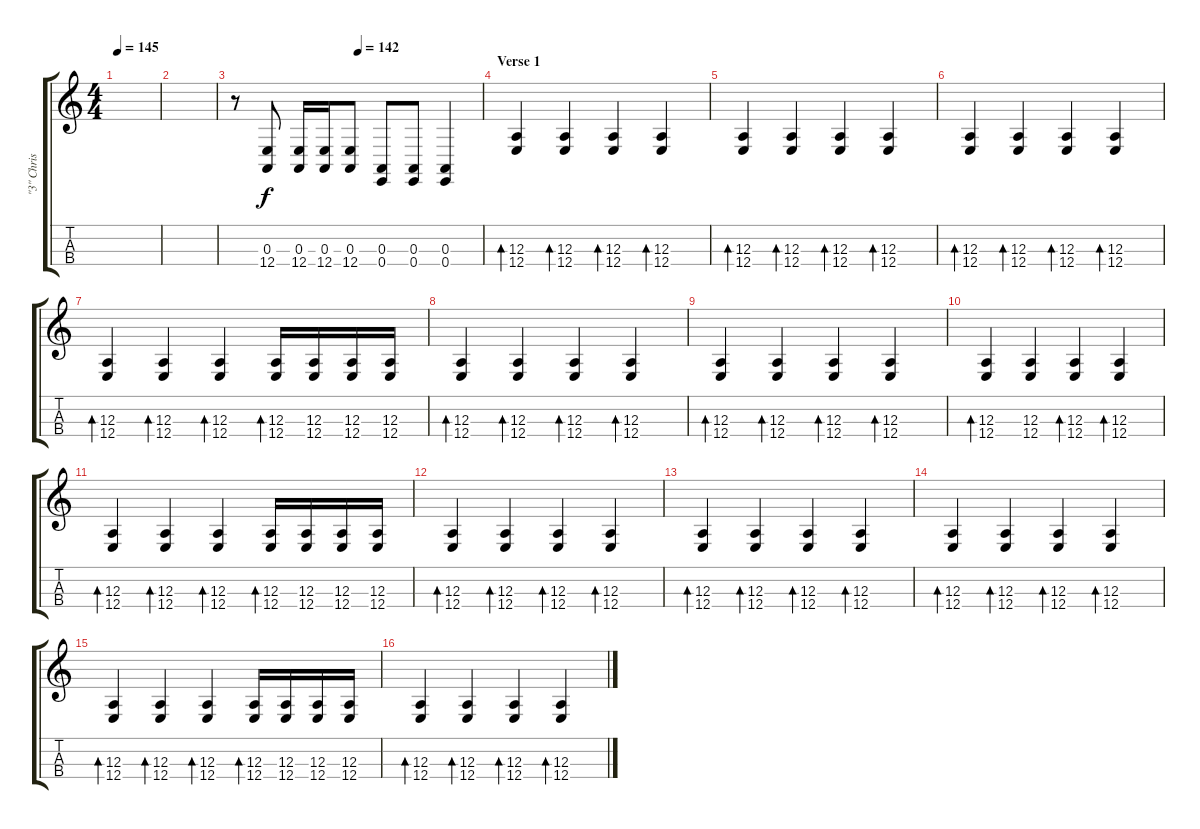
\track ("\"3\" Chris Fehn (Perc.)" "\"3\" Chris ") {instrument melodictom}
\staff {score tabs}
\tuning (G3 D3 A2 E2) {hide}
\ts (4 4)
\tempo 145
\clef g2
\ks c
|
|
\tempo (142 0.5)
r.8 (0.3 12.4).8 (0.3 12.4).16 (0.3 12.4).16 (0.3 12.4).8 (0.3 0.4).8 (0.3 0.4).8 (0.3 0.4).4 |
\section ("" "Verse 1")
(12.3 12.4).4{bd 120} (12.3 12.4).4{bd 120} (12.3 12.4).4{bd 120} (12.3 12.4).4{bd 120} |
(12.3 12.4).4{bd 120} (12.3 12.4).4{bd 120} (12.3 12.4).4{bd 120} (12.3 12.4).4{bd 120} |
(12.3 12.4).4{bd 120} (12.3 12.4).4{bd 120} (12.3 12.4).4{bd 120} (12.3 12.4).4{bd 120} |
(12.3 12.4).4{bd 120} (12.3 12.4).4{bd 120} (12.3 12.4).4{bd 120} (12.3 12.4).16{bd 120} (12.3 12.4).16 (12.3 12.4).16 (12.3 12.4).16 |
(12.3 12.4).4{bd 120} (12.3 12.4).4{bd 120} (12.3 12.4).4{bd 120} (12.3 12.4).4{bd 120} |
(12.3 12.4).4{bd 120} (12.3 12.4).4{bd 120} (12.3 12.4).4{bd 120} (12.3 12.4).4{bd 120} |
(12.3 12.4).4{bd 120} (12.3 12.4).4 (12.3 12.4).4{bd 120} (12.3 12.4).4{bd 120} |
(12.3 12.4).4{bd 120} (12.3 12.4).4{bd 120} (12.3 12.4).4{bd 120} (12.3 12.4).16{bd 120} (12.3 12.4).16 (12.3 12.4).16 (12.3 12.4).16 |
(12.3 12.4).4{bd 120} (12.3 12.4).4{bd 120} (12.3 12.4).4{bd 120} (12.3 12.4).4{bd 120} |
(12.3 12.4).4{bd 120} (12.3 12.4).4{bd 120} (12.3 12.4).4{bd 120} (12.3 12.4).4{bd 120} |
(12.3 12.4).4{bd 120} (12.3 12.4).4{bd 120} (12.3 12.4).4{bd 120} (12.3 12.4).4{bd 120} |
(12.3 12.4).4{bd 120} (12.3 12.4).4{bd 120} (12.3 12.4).4{bd 120} (12.3 12.4).16{bd 120} (12.3 12.4).16 (12.3 12.4).16 (12.3 12.4).16 |
(12.3 12.4).4{bd 120} (12.3 12.4).4{bd 120} (12.3 12.4).4{bd 120} (12.3 12.4).4{bd 120}
